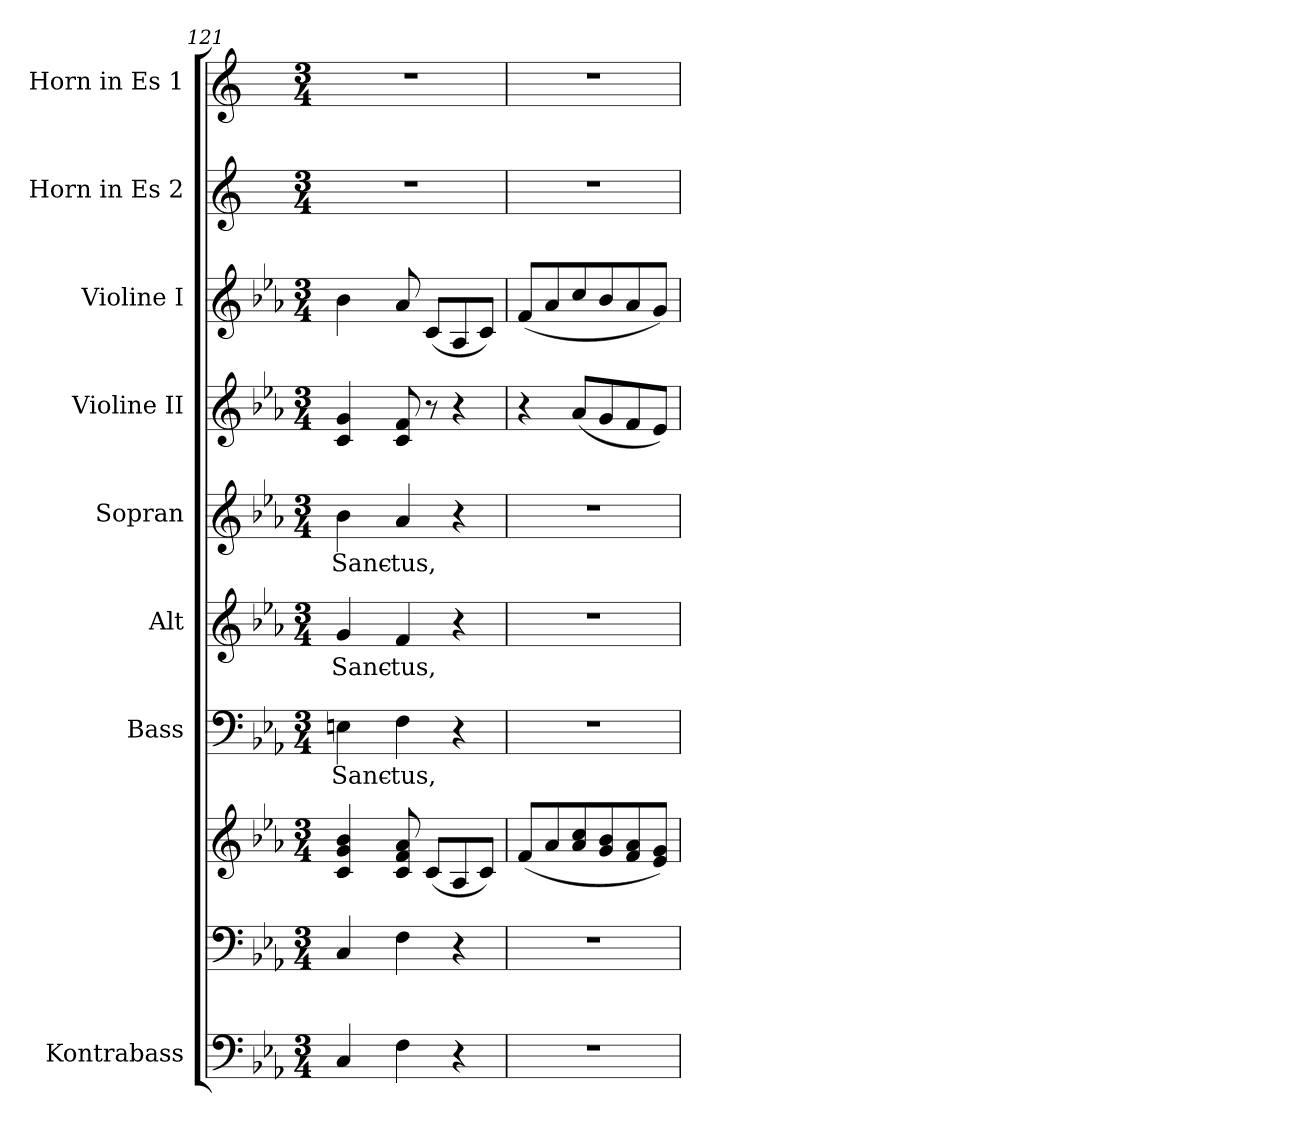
**kern	**kern	**kern	**kern	**text	**kern	**text	**kern	**text	**kern	**kern	**kern	**kern
*part9	*part8	*part8	*part7	*part7	*part6	*part6	*part5	*part5	*part4	*part3	*part2	*part1
*staff10	*staff9	*staff8	*staff7	*staff7	*staff6	*staff6	*staff5	*staff5	*staff4	*staff3	*staff2	*staff1
*I"Kontrabass	*	*	*I"Bass	*	*I"Alt	*	*I"Sopran	*	*I"Violine II	*I"Violine I	*I"Horn in Es 2	*I"Horn in Es 1
*I'Kb.	*	*	*I'B.	*	*I'A.	*	*I'S.	*	*I'Vl. II	*I'Vl. I	*	*
*clefF4	*clefF4	*clefG2	*clefF4	*	*clefG2	*	*clefG2	*	*clefG2	*clefG2	*clefG2	*clefG2
*ITrd7c12	*	*	*	*	*	*	*	*	*	*	*ITrd5c9	*ITrd5c9
*k[b-e-a-]	*k[b-e-a-]	*k[b-e-a-]	*k[b-e-a-]	*	*k[b-e-a-]	*	*k[b-e-a-]	*	*k[b-e-a-]	*k[b-e-a-]	*k[b-e-a-]	*k[b-e-a-]
*E-:	*E-:	*E-:	*E-:	*	*E-:	*	*E-:	*	*E-:	*E-:	*E-:	*E-:
*M3/4	*M3/4	*M3/4	*M3/4	*	*M3/4	*	*M3/4	*	*M3/4	*M3/4	*M3/4	*M3/4
=121	=121	=121	=121	=121	=121	=121	=121	=121	=121	=121	=121	=121
!	!	!	!	!LO:LY:b	!	!LO:LY:b	!	!LO:LY:b	!	!	!	!
4CC/	4C/	4c/ 4g/ 4b-/	4En\	Sanc-	4g/	Sanc-	4b-\	Sanc-	4c/ 4g/	4b-\	2.r	2.r
!	!	!	!	!LO:LY:b	!	!LO:LY:b	!	!LO:LY:b	!	!	!	!
4FF\	4F\	8c/ 8f/ 8a-/	4F\	-tus,	4f/	-tus,	4a-/	-tus,	8c/ 8f/	8a-/	.	.
.	.	(<8c/L	.	.	.	.	.	.	8r	(<8c/L	.	.
4r	4r	8A-/	4r	.	4r	.	4r	.	4r	8A-/	.	.
.	.	8c/J)	.	.	.	.	.	.	.	8c/J)	.	.
=122	=122	=122	=122	=122	=122	=122	=122	=122	=122	=122	=122	=122
2.r	2.r	(<8f/L	2.r	.	2.r	.	2.r	.	4r	(<8f/L	2.r	2.r
.	.	8a-/	.	.	.	.	.	.	.	8a-/	.	.
.	.	8a-/ 8cc/	.	.	.	.	.	.	(<8a-/L	8cc/	.	.
.	.	8g/ 8b-/	.	.	.	.	.	.	8g/	8b-/	.	.
.	.	8f/ 8a-/	.	.	.	.	.	.	8f/	8a-/	.	.
.	.	8e-/ 8g/J)	.	.	.	.	.	.	8e-/J)	8g/J)	.	.
=	=	=	=	=	=	=	=	=	=	=	=	=
*-	*-	*-	*-	*-	*-	*-	*-	*-	*-	*-	*-	*-
